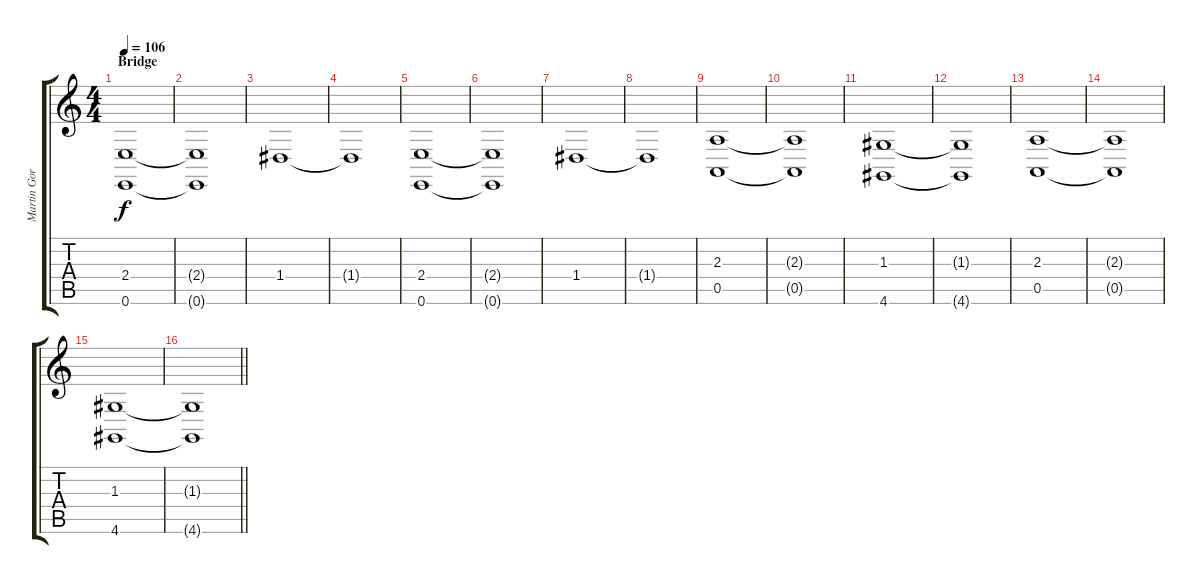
\track ("Martin Gore - Keyboard I" "Martin Gor") {instrument stringensemble1}
\staff {score tabs}
\tuning (E4 B3 G3 D3 A2 E2) {hide}
\ts (4 4)
\section ("" "Bridge")
\tempo 106
\clef g2
\ks c
(2.4 0.6).1{dy f volume 12} |
(2.4{t} 0.6{t}).1 |
1.4.1 |
1.4{t}.1 |
(2.4 0.6).1 |
(2.4{t} 0.6{t}).1 |
1.4.1 |
1.4{t}.1 |
(2.3 0.5).1 |
(2.3{t} 0.5{t}).1 |
(1.3 4.6).1 |
(1.3{t} 4.6{t}).1 |
(2.3 0.5).1 |
(2.3{t} 0.5{t}).1 |
(1.3 4.6).1{volume 4} |
\barLineRight lightlight
(1.3{t} 4.6{t}).1
